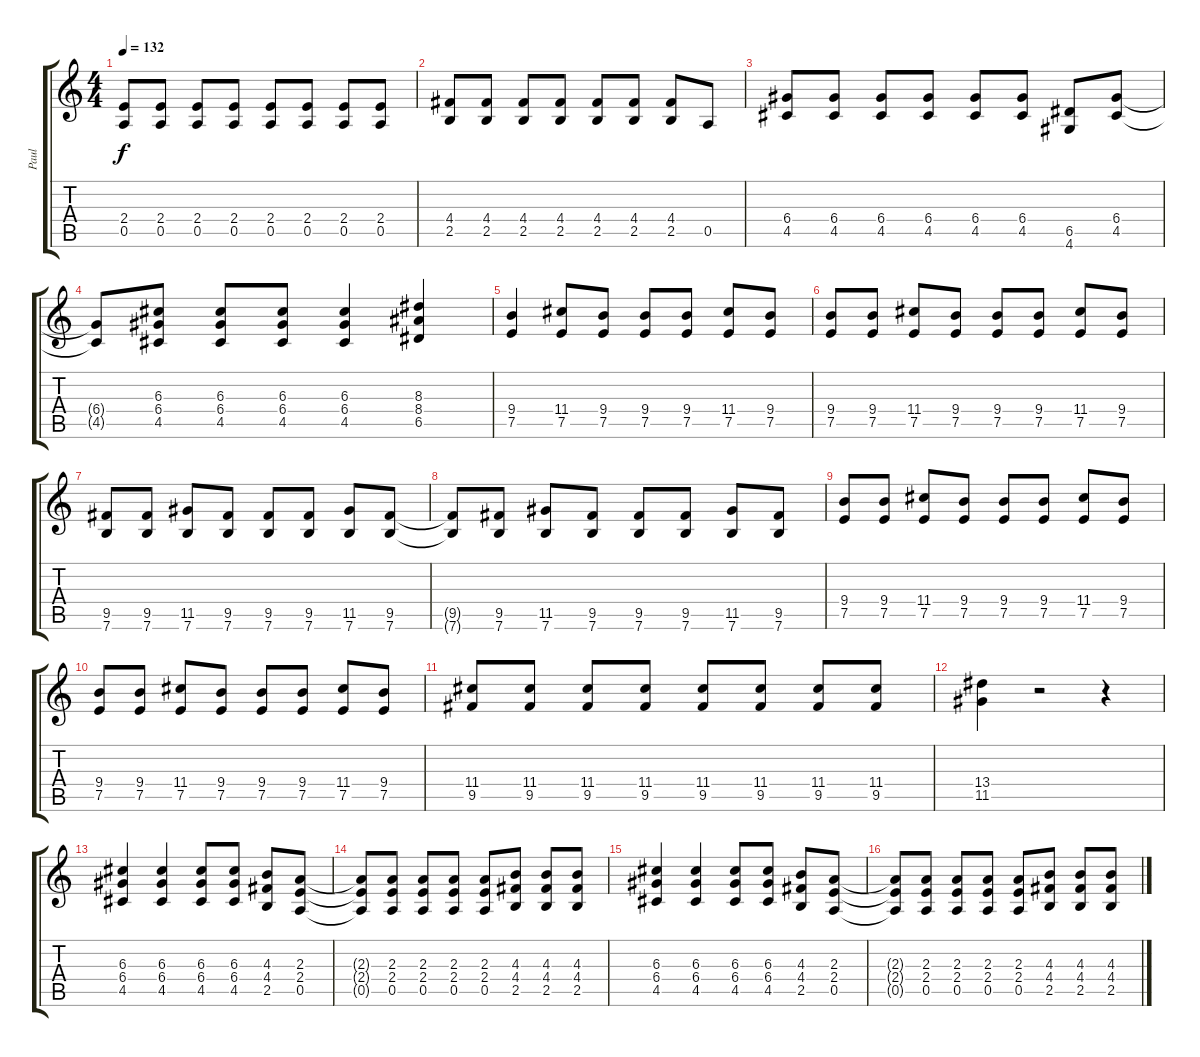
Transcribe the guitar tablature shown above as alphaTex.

\track ("Paul" "Paul") {instrument overdrivenguitar}
\staff {score tabs}
\tuning (E4 B3 G3 D3 A2 E2) {hide}
\ts (4 4)
\tempo 132
\clef g2
\ks c
(2.4 0.5).8{dy f} (2.4 0.5).8 (2.4 0.5).8 (2.4 0.5).8 (2.4 0.5).8 (2.4 0.5).8 (2.4 0.5).8 (2.4 0.5).8 |
(4.4 2.5).8 (4.4 2.5).8 (4.4 2.5).8 (4.4 2.5).8 (4.4 2.5).8 (4.4 2.5).8 (4.4 2.5).8 0.5.8 |
(6.4 4.5).8 (6.4 4.5).8 (6.4 4.5).8 (6.4 4.5).8 (6.4 4.5).8 (6.4 4.5).8 (6.5 4.6).8 (6.4 4.5).8 |
(6.4{t} 4.5{t}).8 (6.3 6.4 4.5).8 (6.3 6.4 4.5).8 (6.3 6.4 4.5).8 (6.3 6.4 4.5).4 (8.3 8.4 6.5).4 |
(9.4 7.5).4 (11.4 7.5).8 (9.4 7.5).8 (9.4 7.5).8 (9.4 7.5).8 (11.4 7.5).8 (9.4 7.5).8 |
(9.4 7.5).8 (9.4 7.5).8 (11.4 7.5).8 (9.4 7.5).8 (9.4 7.5).8 (9.4 7.5).8 (11.4 7.5).8 (9.4 7.5).8 |
(9.5 7.6).8 (9.5 7.6).8 (11.5 7.6).8 (9.5 7.6).8 (9.5 7.6).8 (9.5 7.6).8 (11.5 7.6).8 (9.5 7.6).8 |
(9.5{t} 7.6{t}).8 (9.5 7.6).8 (11.5 7.6).8 (9.5 7.6).8 (9.5 7.6).8 (9.5 7.6).8 (11.5 7.6).8 (9.5 7.6).8 |
(9.4 7.5).8 (9.4 7.5).8 (11.4 7.5).8 (9.4 7.5).8 (9.4 7.5).8 (9.4 7.5).8 (11.4 7.5).8 (9.4 7.5).8 |
(9.4 7.5).8 (9.4 7.5).8 (11.4 7.5).8 (9.4 7.5).8 (9.4 7.5).8 (9.4 7.5).8 (11.4 7.5).8 (9.4 7.5).8 |
(11.4 9.5).8 (11.4 9.5).8 (11.4 9.5).8 (11.4 9.5).8 (11.4 9.5).8 (11.4 9.5).8 (11.4 9.5).8 (11.4 9.5).8 |
(13.4 11.5).4 r.2 r.4 |
(6.3 6.4 4.5).4 (6.3 6.4 4.5).4 (6.3 6.4 4.5).8 (6.3 6.4 4.5).8 (4.3 4.4 2.5).8 (2.3 2.4 0.5).8 |
(2.3{t} 2.4{t} 0.5{t}).8 (2.3 2.4 0.5).8 (2.3 2.4 0.5).8 (2.3 2.4 0.5).8 (2.3 2.4 0.5).8 (4.3 4.4 2.5).8 (4.3 4.4 2.5).8 (4.3 4.4 2.5).8 |
(6.3 6.4 4.5).4 (6.3 6.4 4.5).4 (6.3 6.4 4.5).8 (6.3 6.4 4.5).8 (4.3 4.4 2.5).8 (2.3 2.4 0.5).8 |
(2.3{t} 2.4{t} 0.5{t}).8 (2.3 2.4 0.5).8 (2.3 2.4 0.5).8 (2.3 2.4 0.5).8 (2.3 2.4 0.5).8 (4.3 4.4 2.5).8 (4.3 4.4 2.5).8 (4.3 4.4 2.5).8
